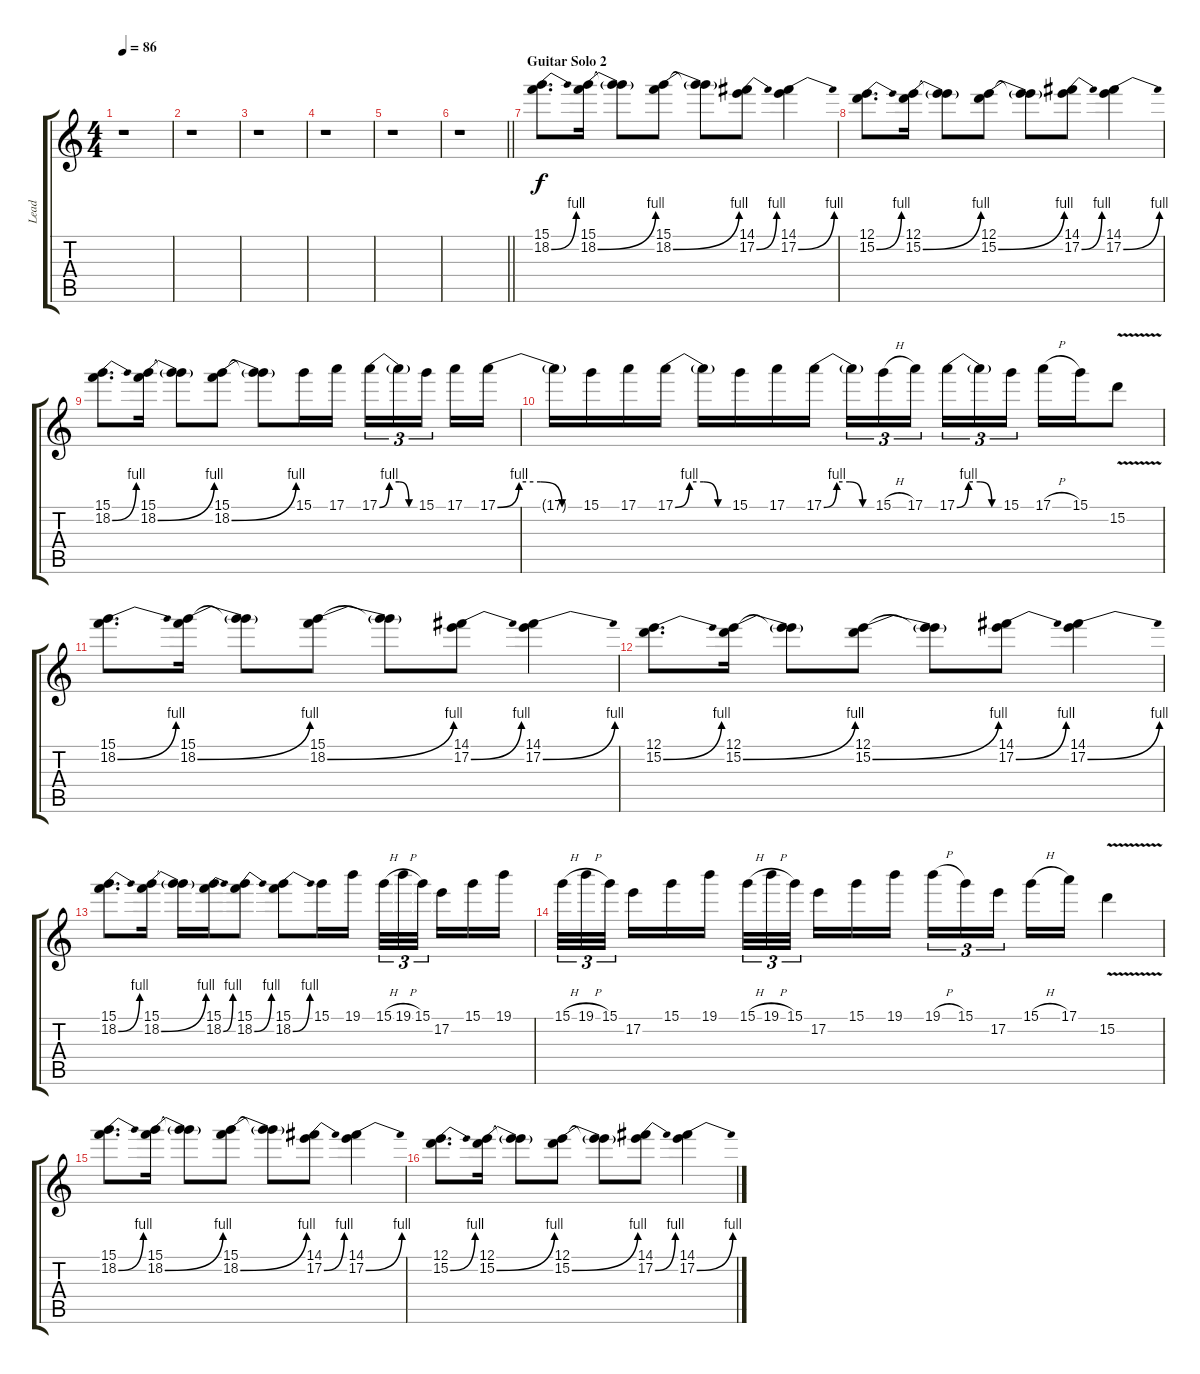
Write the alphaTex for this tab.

\track ("Lead" "Lead") {instrument overdrivenguitar}
\staff {score tabs}
\tuning (E4 B3 G3 D3 A2 E2) {hide}
\ts (4 4)
\tempo 86
\clef g2
\ks c
r.1{dy f} |
r.1 |
r.1 |
r.1 |
r.1 |
\barLineRight lightlight
r.1 |
\section ("" "Guitar Solo 2")
(15.1 18.2{be (bend 0 0 60 4)}).8{d} (15.1 18.2{be (bend 0 0 60 4)}).16 (15.1{t} 18.2{t}).8 (15.1 18.2{be (bend 0 0 60 4)}).8 (15.1{t} 18.2{t}).8 (14.1 17.2{be (bend 0 0 60 4)}).8 (14.1 17.2{be (bend 0 0 60 4)}).4 |
(12.1 15.2{be (bend 0 0 60 4)}).8{d} (12.1 15.2{be (bend 0 0 60 4)}).16 (12.1{t} 15.2{t}).8 (12.1 15.2{be (bend 0 0 60 4)}).8 (12.1{t} 15.2{t}).8 (14.1 17.2{be (bend 0 0 60 4)}).8 (14.1 17.2{be (bend 0 0 60 4)}).4 |
(15.1 18.2{be (bend 0 0 60 4)}).8{d} (15.1 18.2{be (bend 0 0 60 4)}).16 (15.1{t} 18.2{t}).8 (15.1 18.2{be (bend 0 0 60 4)}).8 (15.1{t} 18.2{t}).8 15.1.16 17.1.16 17.1{be (custom 0 0 15 4 30 4 45 0 60 0)}.16{tu (3 2)} 17.1{t}.16{tu (3 2)} 15.1.16{tu (3 2) beam splitsecondary} 17.1.16 17.1{be (custom 0 0 15 4 30 4 45 0 60 0)}.16 |
17.1{t}.16 15.1.16 17.1.16 17.1{be (custom 0 0 15 4 30 4 45 0 60 0)}.16 17.1{t}.16 15.1.16 17.1.16 17.1{be (custom 0 0 15 4 30 4 45 0 60 0)}.16 17.1{t}.16{tu (3 2)} 15.1{h}.16{tu (3 2)} 17.1.16{tu (3 2) beam splitsecondary} 17.1{be (custom 0 0 15 4 30 4 45 0 60 0)}.16{tu (3 2)} 17.1{t}.16{tu (3 2)} 15.1.16{tu (3 2)} 17.1{h}.16 15.1.16 15.2{v}.8 |
(15.1 18.2{be (bend 0 0 60 4)}).8{d} (15.1 18.2{be (bend 0 0 60 4)}).16 (15.1{t} 18.2{t}).8 (15.1 18.2{be (bend 0 0 60 4)}).8 (15.1{t} 18.2{t}).8 (14.1 17.2{be (bend 0 0 60 4)}).8 (14.1 17.2{be (bend 0 0 60 4)}).4 |
(12.1 15.2{be (bend 0 0 60 4)}).8{d} (12.1 15.2{be (bend 0 0 60 4)}).16 (12.1{t} 15.2{t}).8 (12.1 15.2{be (bend 0 0 60 4)}).8 (12.1{t} 15.2{t}).8 (14.1 17.2{be (bend 0 0 60 4)}).8 (14.1 17.2{be (bend 0 0 60 4)}).4 |
(15.1 18.2{be (bend 0 0 60 4)}).8{d} (15.1 18.2{be (bend 0 0 60 4)}).16 (15.1{t} 18.2{t}).16 (15.1 18.2{be (bend 0 0 60 4)}).16 (15.1 18.2{be (bend 0 0 60 4)}).8 (15.1 18.2{be (bend 0 0 60 4)}).8 15.1.16 19.1.16 15.1{h}.32{tu (3 2)} 19.1{h}.32{tu (3 2)} 15.1.32{tu (3 2) beam splitsecondary} 17.2.16 15.1.16 19.1.16 |
15.1{h}.32{tu (3 2)} 19.1{h}.32{tu (3 2)} 15.1.32{tu (3 2) beam splitsecondary} 17.2.16 15.1.16 19.1.16 15.1{h}.32{tu (3 2)} 19.1{h}.32{tu (3 2)} 15.1.32{tu (3 2) beam splitsecondary} 17.2.16 15.1.16 19.1.16 19.1{h}.16{tu (3 2)} 15.1.16{tu (3 2)} 17.2.16{tu (3 2) beam splitsecondary} 15.1{h}.16 17.1.16 15.2{v}.4 |
(15.1 18.2{be (bend 0 0 60 4)}).8{d} (15.1 18.2{be (bend 0 0 60 4)}).16 (15.1{t} 18.2{t}).8 (15.1 18.2{be (bend 0 0 60 4)}).8 (15.1{t} 18.2{t}).8 (14.1 17.2{be (bend 0 0 60 4)}).8 (14.1 17.2{be (bend 0 0 60 4)}).4 |
(12.1 15.2{be (bend 0 0 60 4)}).8{d} (12.1 15.2{be (bend 0 0 60 4)}).16 (12.1{t} 15.2{t}).8 (12.1 15.2{be (bend 0 0 60 4)}).8 (12.1{t} 15.2{t}).8 (14.1 17.2{be (bend 0 0 60 4)}).8 (14.1 17.2{be (bend 0 0 60 4)}).4
